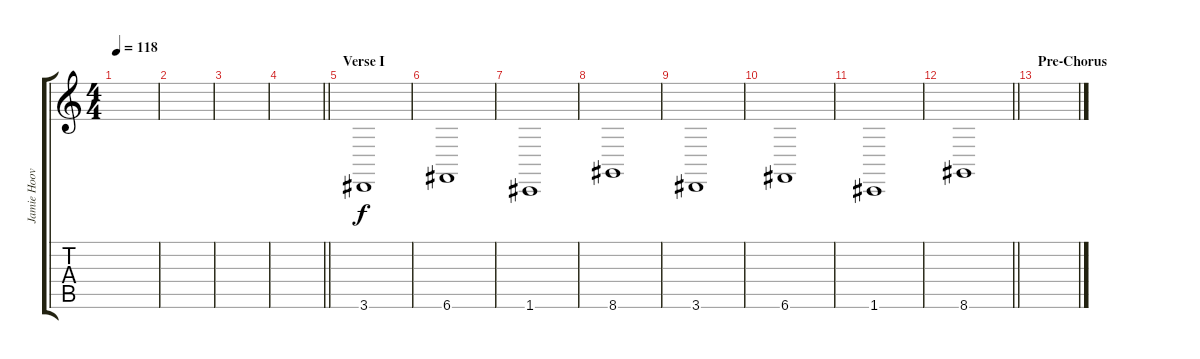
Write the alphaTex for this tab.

\track ("Jamie Hoover/Keys" "Jamie Hoov") {instrument brightacousticpiano}
\staff {score tabs}
\tuning (D4 A3 F3 C3 G2 C2) {hide}
\ts (4 4)
\tempo 118
\clef g2
\ks c
|
|
|
\barLineRight lightlight
|
\section ("" "Verse I")
3.6.1{instrument pad7halo} |
6.6.1 |
1.6.1 |
8.6.1 |
3.6.1 |
6.6.1 |
1.6.1 |
\barLineRight lightlight
8.6.1 |
\section ("" "Pre-Chorus")
